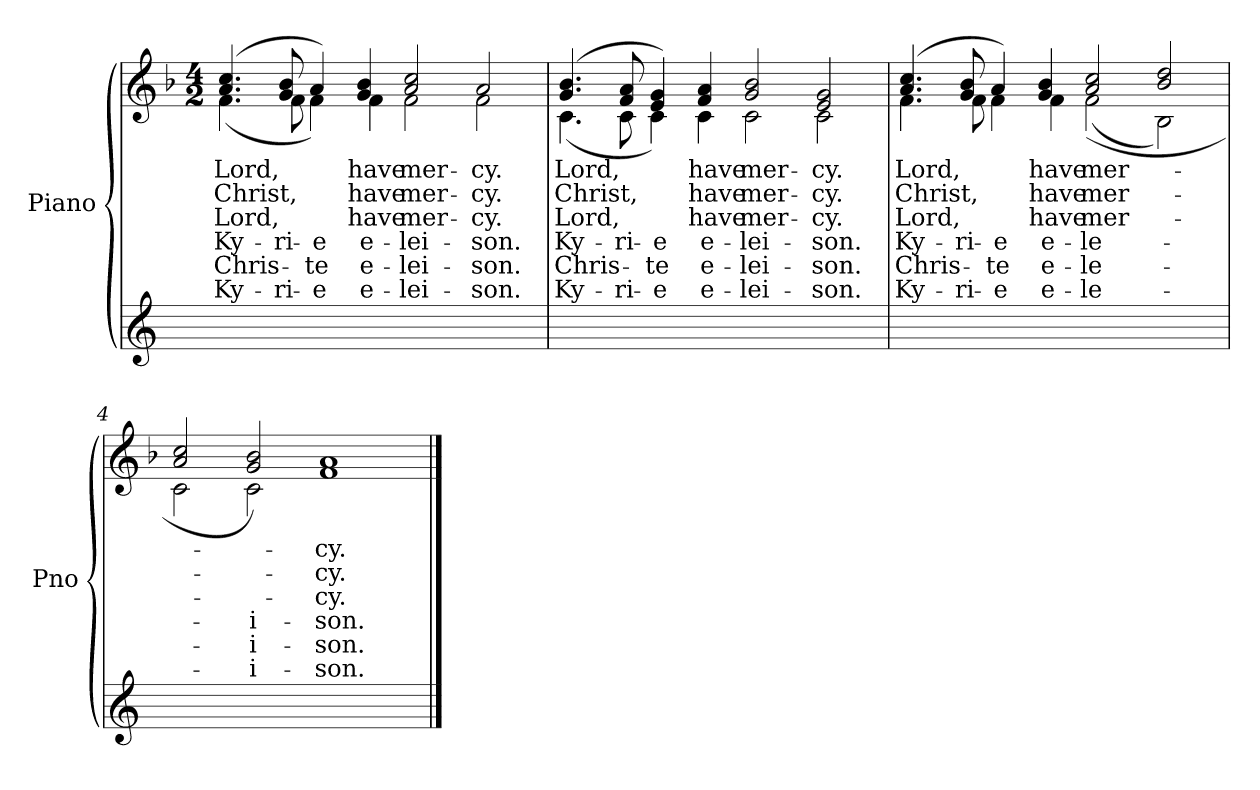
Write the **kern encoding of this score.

**kern	**kern	**text	**text	**text	**text	**text	**text
*part2	*part1	*part1	*part1	*part1	*part1	*part1	*part1
*staff2	*staff1	*staff1	*staff1	*staff1	*staff1	*staff1	*staff1
*I"Piano	*I"Piano	*	*	*	*	*	*
*I'Pno	*I'Pno	*	*	*	*	*	*
*clefG2	*clefG2	*	*	*	*	*	*
*k[]	*k[b-]	*	*	*	*	*	*
*	*M4/2	*	*	*	*	*	*
=1	=1	=1	=1	=1	=1	=1	=1
!	!LO:TX:b:i:t=Verse	!	!	!	!	!	!
!	!	!LO:LY:b	!LO:LY:b	!LO:LY:b	!LO:LY:b	!LO:LY:b	!LO:LY:b
*	*^	*	*	*	*	*	*
1ryy	(>4.a/ 4.cc/	(<4.f\	Lord,	Christ,	Lord,	Ky-	Chris-	Ky-
!	!	!	!	!	!	!LO:LY:b	!	!LO:LY:b
.	8g/ 8b-/	8f\	.	.	.	-ri-	.	-ri-
!	!	!	!	!	!	!LO:LY:b	!LO:LY:b	!LO:LY:b
.	4a/)	4f\)	.	.	.	-e	-te	-e
!	!	!	!LO:LY:b	!LO:LY:b	!LO:LY:b	!LO:LY:b	!LO:LY:b	!LO:LY:b
.	4g/ 4b-/	4f\	have	have	have	e-	e-	e-
!	!	!	!LO:LY:b	!LO:LY:b	!LO:LY:b	!LO:LY:b	!LO:LY:b	!LO:LY:b
1ryy	2a/ 2cc/	2f\	mer-	mer-	mer-	-lei-	-lei-	-lei-
!	!	!	!LO:LY:b	!LO:LY:b	!LO:LY:b	!LO:LY:b	!LO:LY:b	!LO:LY:b
.	2a/	2f\	-cy.	-cy.	-cy.	-son.	-son.	-son.
!!LO:LB:g=z	!!
=2	=2	=2	=2	=2	=2	=2	=2	=2
!	!	!	!LO:LY:b	!LO:LY:b	!LO:LY:b	!LO:LY:b	!LO:LY:b	!LO:LY:b
1ryy	(>4.g/ 4.b-/	(<4.c\	Lord,	Christ,	Lord,	Ky-	Chris-	Ky-
!	!	!	!	!	!	!LO:LY:b	!	!LO:LY:b
.	8f/ 8a/	8c\	.	.	.	-ri-	.	-ri-
!	!	!	!	!	!	!LO:LY:b	!LO:LY:b	!LO:LY:b
.	4e/ 4g/)	4c\)	.	.	.	-e	-te	-e
!	!	!	!LO:LY:b	!LO:LY:b	!LO:LY:b	!LO:LY:b	!LO:LY:b	!LO:LY:b
.	4f/ 4a/	4c\	have	have	have	e-	e-	e-
!	!	!	!LO:LY:b	!LO:LY:b	!LO:LY:b	!LO:LY:b	!LO:LY:b	!LO:LY:b
1ryy	2g/ 2b-/	2c\	mer-	mer-	mer-	-lei-	-lei-	-lei-
!	!	!	!LO:LY:b	!LO:LY:b	!LO:LY:b	!LO:LY:b	!LO:LY:b	!LO:LY:b
.	2e/ 2g/	2c\	-cy.	-cy.	-cy.	-son.	-son.	-son.
!!LO:LB:g=z	!!
=3	=3	=3	=3	=3	=3	=3	=3	=3
!	!	!	!LO:LY:b	!LO:LY:b	!LO:LY:b	!LO:LY:b	!LO:LY:b	!LO:LY:b
1ryy	(>4.a/ 4.cc/	4.f\	Lord,	Christ,	Lord,	Ky-	Chris-	Ky-
!	!	!	!	!	!	!LO:LY:b	!	!LO:LY:b
.	8g/ 8b-/	8f\	.	.	.	-ri-	.	-ri-
!	!	!	!	!	!	!LO:LY:b	!LO:LY:b	!LO:LY:b
.	4a/)	4f\	.	.	.	-e	-te	-e
!	!	!	!LO:LY:b	!LO:LY:b	!LO:LY:b	!LO:LY:b	!LO:LY:b	!LO:LY:b
.	4g/ 4b-/	4f\	have	have	have	e-	e-	e-
!	!	!	!LO:LY:b	!LO:LY:b	!LO:LY:b	!LO:LY:b	!LO:LY:b	!LO:LY:b
1ryy	2a/ 2cc/	(>(<2f\	mer-	mer-	mer-	-le-	-le-	-le-
.	2b-/ 2dd/	2B-\)	.	.	.	.	.	.
=4	=4	=4	=4	=4	=4	=4	=4	=4
1ryy	2a/ 2cc/	2c\	.	.	.	.	.	.
!	!	!	!	!	!	!LO:LY:b	!LO:LY:b	!LO:LY:b
.	2g/ 2b-/)	2c\	.	.	.	-i-	-i-	-i-
!	!	!	!LO:LY:b	!LO:LY:b	!LO:LY:b	!LO:LY:b	!LO:LY:b	!LO:LY:b
1ryy	1a	1f	-cy.	-cy.	-cy.	-son.	-son.	-son.
*	*v	*v	*	*	*	*	*	*
==	==	==	==	==	==	==	==
*-	*-	*-	*-	*-	*-	*-	*-
